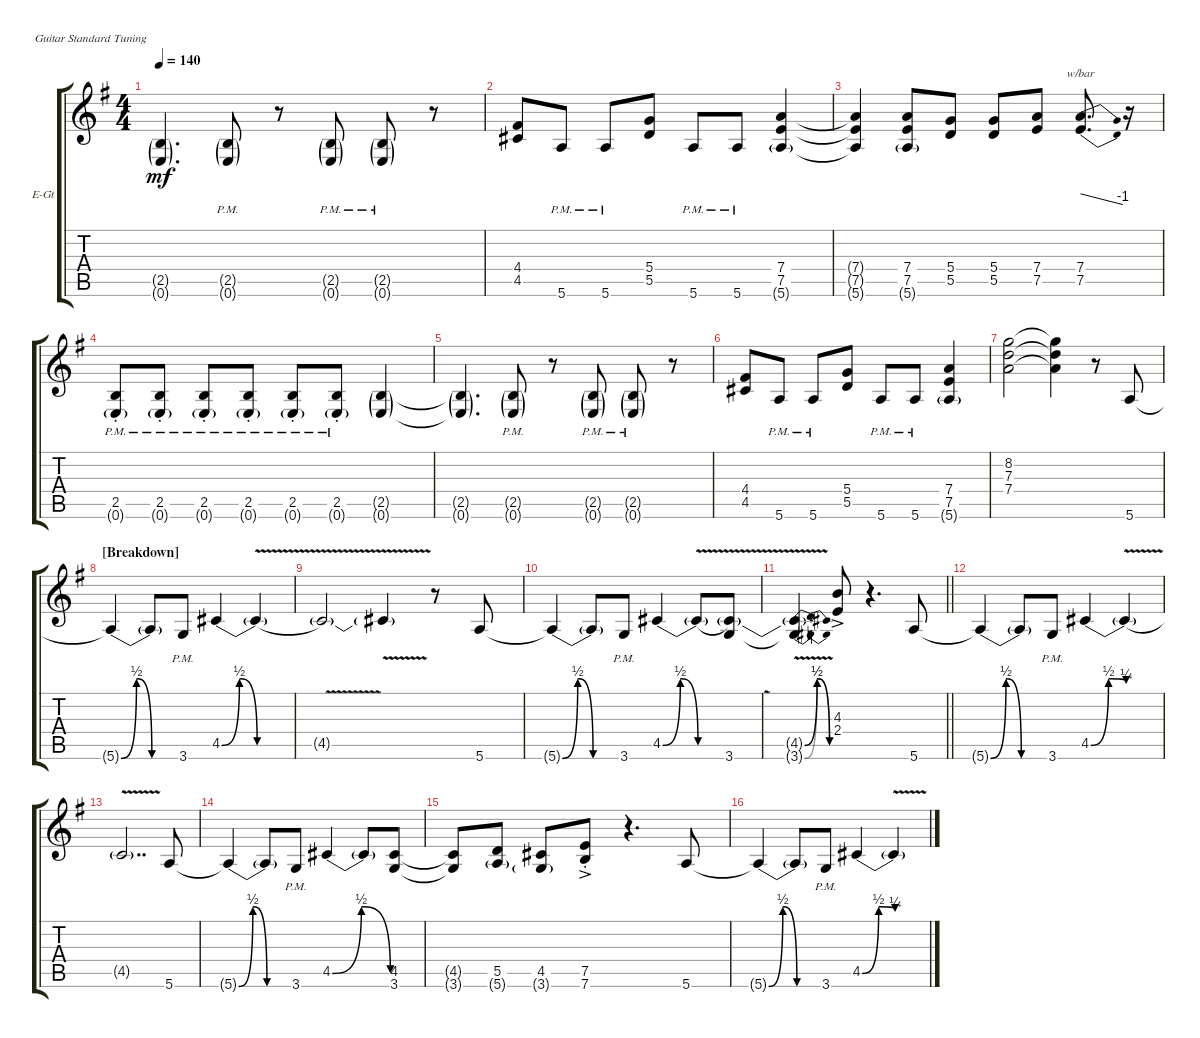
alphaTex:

\defaultSystemsLayout 4
\bracketExtendMode groupsimilarinstruments
\firstSystemTrackNameOrientation horizontal
\otherSystemsTrackNameOrientation horizontal
\track ("Electric Guitar (Drive)" "E-Gt") {instrument overdrivenguitar}
\staff {score tabs}
\tuning (E4 B3 G3 D3 A2 E2)
\ts (4 4)
\tempo 140
\clef g2
\ks g
(2.5{g t} 0.6{g t}).4{d dy mf} (2.5{g pm} 0.6{g pm}).8 r.8 (2.5{g pm} 0.6{g pm}).8 (2.5{g pm} 0.6{g pm}).8 r.8 |
(4.4 4.5).8 5.6{pm}.8 5.6{pm}.8 (5.4 5.5).8 5.6{pm}.8 5.6{pm}.8 (7.4 7.5 5.6{g}).4 |
(7.4{t} 7.5{t} 5.6{t}).4 (7.4 7.5 5.6{g}).8 (5.4 5.5).8 (5.4 5.5).8 (7.4 7.5).8 (7.4 7.5).8{d tbe (dive default 31.2 0 59.4 -4)} r.16 |
(0.6{g pm} 2.5{pm st}).8 (0.6{g pm} 2.5{pm st}).8 (0.6{g pm} 2.5{pm st}).8 (0.6{g pm} 2.5{pm st}).8 (0.6{g pm} 2.5{pm st}).8 (0.6{g pm} 2.5{pm st}).8 (2.5{g} 0.6{g}).4 |
(2.5{g t} 0.6{g t}).4{d} (2.5{g pm} 0.6{g pm}).8 r.8 (2.5{g pm} 0.6{g pm}).8 (2.5{g pm} 0.6{g pm}).8 r.8 |
(4.4 4.5).8 5.6{pm}.8 5.6{pm}.8 (5.4 5.5).8 5.6{pm}.8 5.6{pm}.8 (7.4 7.5 5.6{g}).4 |
(8.2 7.3 7.4).2 (8.2{t} 7.3{t} 7.4{t}).4 r.8 5.6.8 |
\section ("" "[Breakdown]")
5.6{be (bendrelease 21.599999999999998 0 29.4 2 34.8 2 49.199999999999996 0) t}.4 5.6{be (hold 0 0 60 0) t}.8 3.6{pm}.8 4.5{be (bendrelease 6 0 16.8 2 24.599999999999998 2 45.6 0)}.4 4.5{be (hold 0 0 60 0) v t}.4 |
4.5{v t}.2 4.5{t}.4 r.8 5.6.8 |
5.6{be (bendrelease 27.599999999999998 0 33.6 2 42 2 49.199999999999996 0) t}.4 5.6{be (hold 0 0 60 0) t}.8 3.6{pm}.8 4.5{be (bendrelease 0.6 0 31.799999999999997 2 36.6 2 46.8 0)}.4 4.5{be (hold 0 0 60 0) v t}.8 (4.5{v t} 3.6).8 |
\barLineRight lightlight
(4.5{be (bendrelease 18.599999999999998 0 25.2 2 34.8 2 42.6 0) t} 3.6{be (bendrelease 13.799999999999999 0 24.599999999999998 2 31.799999999999997 2 42.6 0) t}).4{d} (2.4{ac} 4.3{ac}).8 r.4{d} 5.6.8 |
5.6{be (bendrelease 27.599999999999998 0 33.6 2 42 2 49.199999999999996 0) t}.4 5.6{be (hold 0 0 60 0) t}.8 3.6{pm}.8 4.5{be (bendrelease 7.8 0 27 2 36.6 2 48 1)}.4 4.5{be (hold 0 0 60 0) v t}.4 |
4.5{t}.2{dd} 5.6.8 |
5.6{be (bendrelease 27.599999999999998 0 33.6 2 42 2 49.199999999999996 0) t}.4 5.6{be (hold 0 0 60 0) t}.8 3.6{pm}.8 4.5{be (bendrelease 15 0 25.8 2 33 2 43.199999999999996 0)}.4 4.5{t}.8 (4.5 3.6).8 |
(4.5{t} 3.6{t}).8 (5.5 5.6{g}).8 (4.5 3.6{g}).8 (7.5{ac st} 7.6{st}).8 r.4{d} 5.6.8 |
5.6{be (bendrelease 27.599999999999998 0 33.6 2 42 2 49.199999999999996 0) t}.4 5.6{be (hold 0 0 60 0) t}.8 3.6{pm}.8 4.5{be (bendrelease 7.8 0 27 2 36.6 2 56.4 1)}.4 4.5{be (hold 0 0 60 0) v t}.4
